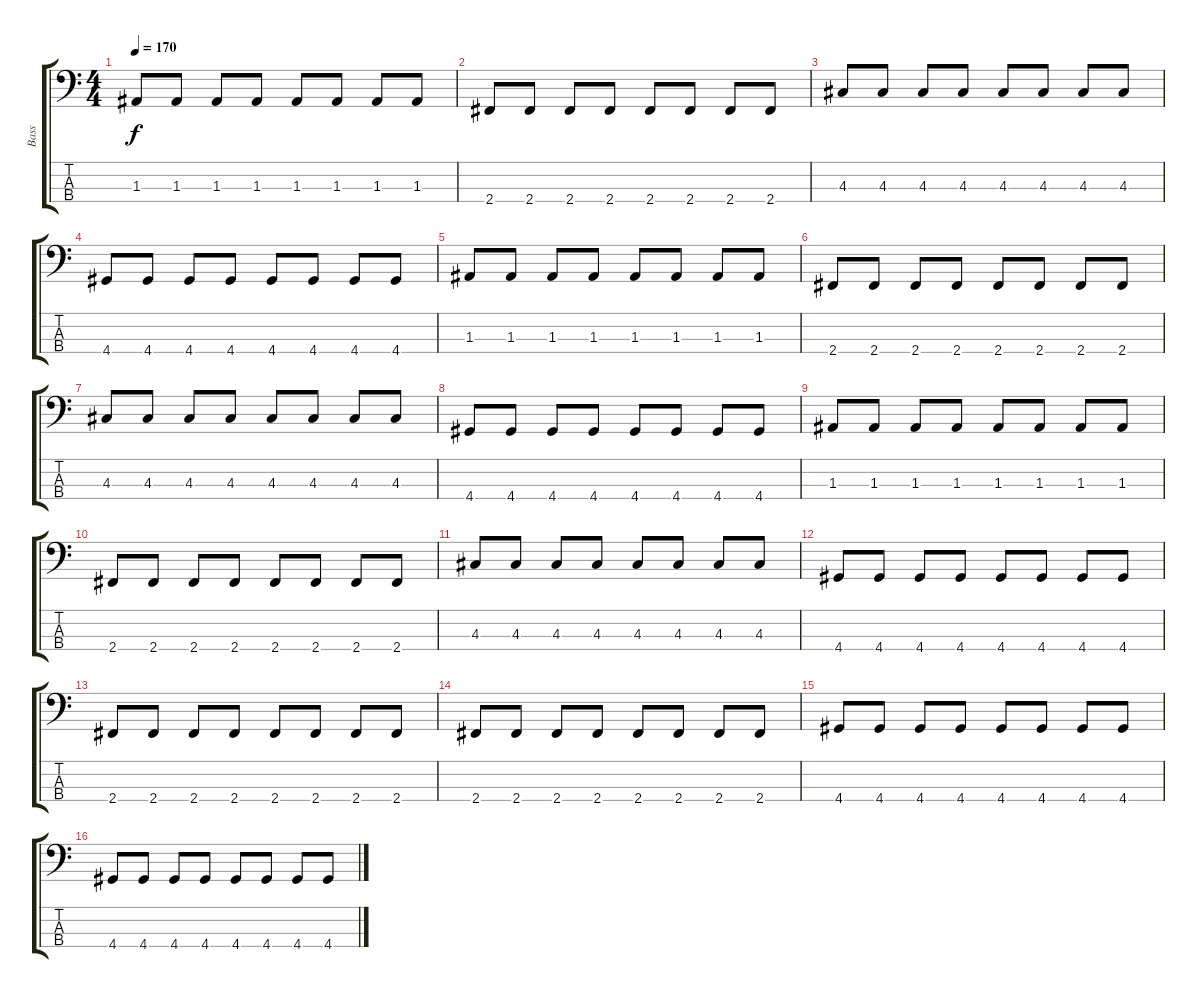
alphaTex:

\track ("Bass" "Bass") {instrument electricbassfinger}
\staff {score tabs}
\tuning (G2 D2 A1 E1) {hide}
\ts (4 4)
\tempo 170
\clef f4
\ks c
1.3.8{dy f} 1.3.8 1.3.8 1.3.8 1.3.8 1.3.8 1.3.8 1.3.8 |
2.4.8 2.4.8 2.4.8 2.4.8 2.4.8 2.4.8 2.4.8 2.4.8 |
4.3.8 4.3.8 4.3.8 4.3.8 4.3.8 4.3.8 4.3.8 4.3.8 |
4.4.8 4.4.8 4.4.8 4.4.8 4.4.8 4.4.8 4.4.8 4.4.8 |
1.3.8 1.3.8 1.3.8 1.3.8 1.3.8 1.3.8 1.3.8 1.3.8 |
2.4.8 2.4.8 2.4.8 2.4.8 2.4.8 2.4.8 2.4.8 2.4.8 |
4.3.8 4.3.8 4.3.8 4.3.8 4.3.8 4.3.8 4.3.8 4.3.8 |
4.4.8 4.4.8 4.4.8 4.4.8 4.4.8 4.4.8 4.4.8 4.4.8 |
1.3.8 1.3.8 1.3.8 1.3.8 1.3.8 1.3.8 1.3.8 1.3.8 |
2.4.8 2.4.8 2.4.8 2.4.8 2.4.8 2.4.8 2.4.8 2.4.8 |
4.3.8 4.3.8 4.3.8 4.3.8 4.3.8 4.3.8 4.3.8 4.3.8 |
4.4.8 4.4.8 4.4.8 4.4.8 4.4.8 4.4.8 4.4.8 4.4.8 |
2.4.8 2.4.8 2.4.8 2.4.8 2.4.8 2.4.8 2.4.8 2.4.8 |
2.4.8 2.4.8 2.4.8 2.4.8 2.4.8 2.4.8 2.4.8 2.4.8 |
4.4.8 4.4.8 4.4.8 4.4.8 4.4.8 4.4.8 4.4.8 4.4.8 |
4.4.8 4.4.8 4.4.8 4.4.8 4.4.8 4.4.8 4.4.8 4.4.8
